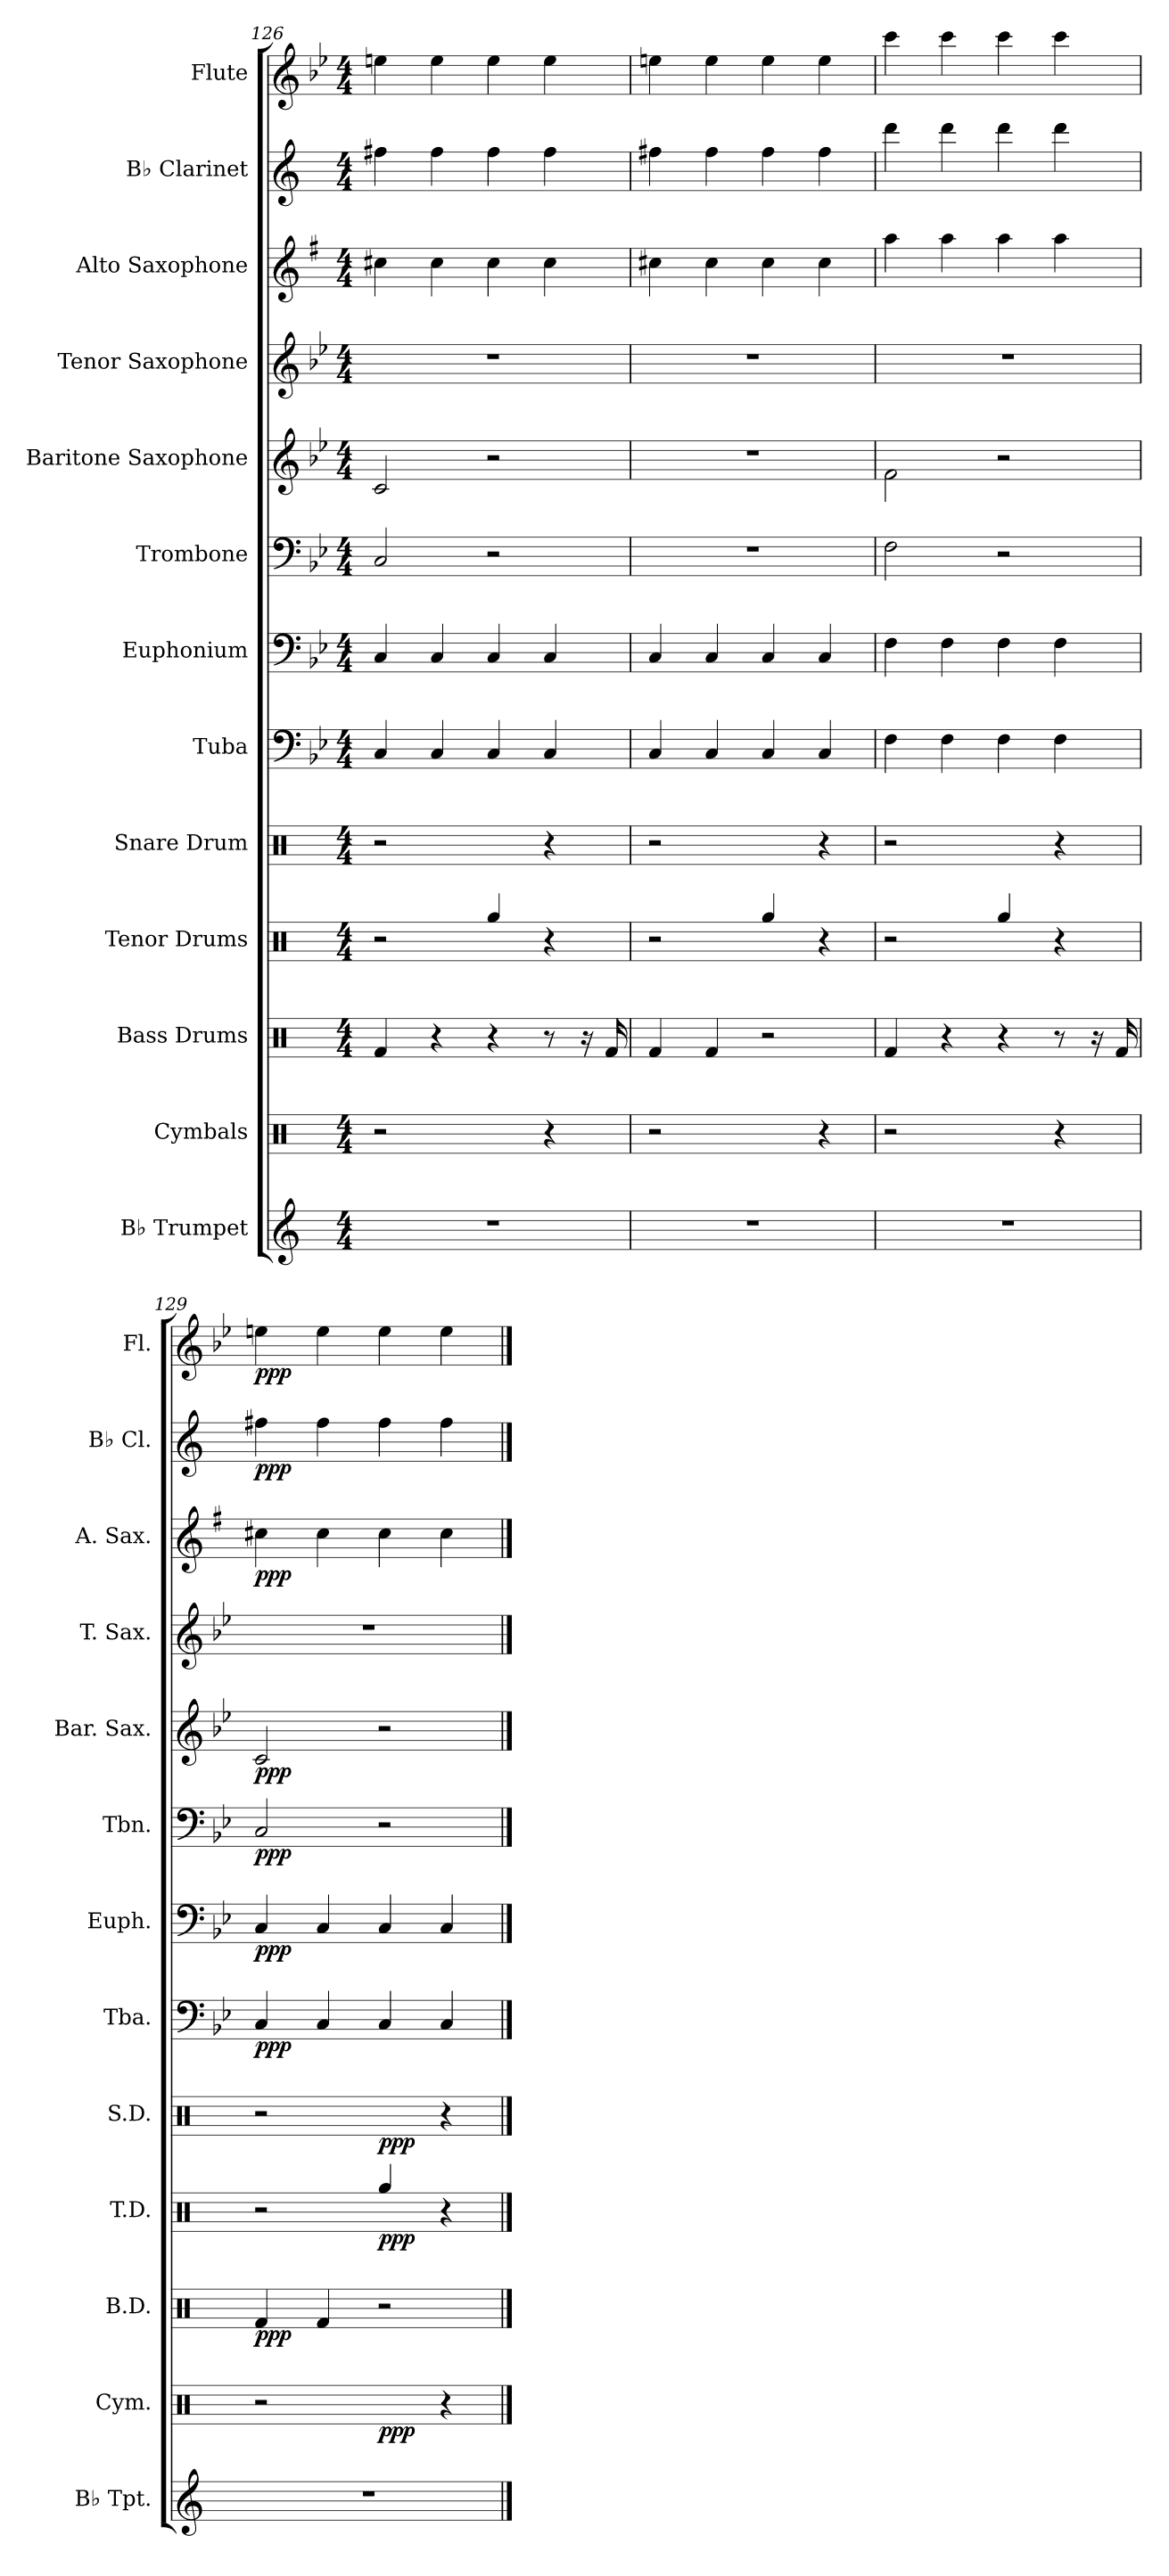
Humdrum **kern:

**kern	**kern	**dynam	**kern	**dynam	**kern	**dynam	**kern	**dynam	**kern	**dynam	**kern	**dynam	**kern	**dynam	**kern	**dynam	**kern	**kern	**dynam	**kern	**dynam	**kern	**dynam
*part13	*part12	*part12	*part11	*part11	*part10	*part10	*part9	*part9	*part8	*part8	*part7	*part7	*part6	*part6	*part5	*part5	*part4	*part3	*part3	*part2	*part2	*part1	*part1
*staff13	*staff12	*staff12	*staff11	*staff11	*staff10	*staff10	*staff9	*staff9	*staff8	*staff8	*staff7	*staff7	*staff6	*staff6	*staff5	*staff5	*staff4	*staff3	*staff3	*staff2	*staff2	*staff1	*staff1
*I"B♭ Trumpet	*I"Cymbals	*	*I"Bass Drums	*	*I"Tenor Drums	*	*I"Snare Drum	*	*I"Tuba	*	*I"Euphonium	*	*I"Trombone	*	*I"Baritone Saxophone	*	*I"Tenor Saxophone	*I"Alto Saxophone	*	*I"B♭ Clarinet	*	*I"Flute	*
*I'B♭ Tpt.	*I'Cym.	*	*I'B.D.	*	*I'T.D.	*	*I'S.D.	*	*I'Tba.	*	*I'Euph.	*	*I'Tbn.	*	*I'Bar. Sax.	*	*I'T. Sax.	*I'A. Sax.	*	*I'B♭ Cl.	*	*I'Fl.	*
*clefG2	*clefX	*	*clefX	*	*clefX	*	*clefX	*	*clefF4	*	*clefF4	*	*clefF4	*	*clefG2	*	*clefG2	*clefG2	*	*clefG2	*	*clefG2	*
*ITrd1c2	*	*	*	*	*	*	*	*	*	*	*	*	*	*	*ITrd12c21	*	*ITrd8c14	*ITrd5c9	*	*ITrd1c2	*	*	*
*k[b-e-]	*k[]	*	*k[]	*	*k[]	*	*k[]	*	*k[b-e-]	*	*k[b-e-]	*	*k[b-e-]	*	*k[b-e-]	*	*k[b-e-]	*k[b-e-]	*	*k[b-e-]	*	*k[b-e-]	*
*M4/4	*M4/4	*	*M4/4	*	*M4/4	*	*M4/4	*	*M4/4	*	*M4/4	*	*M4/4	*	*M4/4	*	*M4/4	*M4/4	*	*M4/4	*	*M4/4	*
=126	=126	=126	=126	=126	=126	=126	=126	=126	=126	=126	=126	=126	=126	=126	=126	=126	=126	=126	=126	=126	=126	=126	=126
1r	2r	.	4Rf/	.	2r	.	2r	.	4C/	.	4C/	.	2C/	.	2C/	.	1r	4en\	.	4een\	.	4een\	.
.	.	.	4r	.	.	.	.	.	4C/	.	4C/	.	.	.	.	.	.	4e\	.	4ee\	.	4ee\	.
.	4R/	.	4r	.	4Rgg/	.	4R/	.	4C/	.	4C/	.	2r	.	2r	.	.	4e\	.	4ee\	.	4ee\	.
.	4r	.	8r	.	4r	.	4r	.	4C/	.	4C/	.	.	.	.	.	.	4e\	.	4ee\	.	4ee\	.
.	.	.	16r	.	.	.	.	.	.	.	.	.	.	.	.	.	.	.	.	.	.	.	.
.	.	.	16Rf/	.	.	.	.	.	.	.	.	.	.	.	.	.	.	.	.	.	.	.	.
!!LO:PB:g=z
=127	=127	=127	=127	=127	=127	=127	=127	=127	=127	=127	=127	=127	=127	=127	=127	=127	=127	=127	=127	=127	=127	=127	=127
1r	2r	.	4Rf/	.	2r	.	2r	.	4C/	.	4C/	.	1r	.	1r	.	1r	4en\	.	4een\	.	4een\	.
.	.	.	4Rf/	.	.	.	.	.	4C/	.	4C/	.	.	.	.	.	.	4e\	.	4ee\	.	4ee\	.
.	4R/	.	2r	.	4Rgg/	.	4R/	.	4C/	.	4C/	.	.	.	.	.	.	4e\	.	4ee\	.	4ee\	.
.	4r	.	.	.	4r	.	4r	.	4C/	.	4C/	.	.	.	.	.	.	4e\	.	4ee\	.	4ee\	.
=128	=128	=128	=128	=128	=128	=128	=128	=128	=128	=128	=128	=128	=128	=128	=128	=128	=128	=128	=128	=128	=128	=128	=128
1r	2r	.	4Rf/	.	2r	.	2r	.	4F\	.	4F\	.	2F\	.	2F\	.	1r	4cc\	.	4ccc\	.	4ccc\	.
.	.	.	4r	.	.	.	.	.	4F\	.	4F\	.	.	.	.	.	.	4cc\	.	4ccc\	.	4ccc\	.
.	4R/	.	4r	.	4Rgg/	.	4R/	.	4F\	.	4F\	.	2r	.	2r	.	.	4cc\	.	4ccc\	.	4ccc\	.
.	4r	.	8r	.	4r	.	4r	.	4F\	.	4F\	.	.	.	.	.	.	4cc\	.	4ccc\	.	4ccc\	.
.	.	.	16r	.	.	.	.	.	.	.	.	.	.	.	.	.	.	.	.	.	.	.	.
.	.	.	16Rf/	.	.	.	.	.	.	.	.	.	.	.	.	.	.	.	.	.	.	.	.
=129	=129	=129	=129	=129	=129	=129	=129	=129	=129	=129	=129	=129	=129	=129	=129	=129	=129	=129	=129	=129	=129	=129	=129
!	!	!	!	!LO:DY:b	!	!	!	!	!	!LO:DY:b	!	!LO:DY:b	!	!LO:DY:b	!	!LO:DY:b	!	!	!LO:DY:b	!	!LO:DY:b	!	!LO:DY:b
1r	2r	.	4Rf/	ppp	2r	.	2r	.	4C/	ppp	4C/	ppp	2C/	ppp	2C/	ppp	1r	4en\	ppp	4een\	ppp	4een\	ppp
.	.	.	4Rf/	.	.	.	.	.	4C/	.	4C/	.	.	.	.	.	.	4e\	.	4ee\	.	4ee\	.
!	!	!LO:DY:b	!	!	!	!LO:DY:b	!	!LO:DY:b	!	!	!	!	!	!	!	!	!	!	!	!	!	!	!
.	4R/	ppp	2r	.	4Rgg/	ppp	4R/	ppp	4C/	.	4C/	.	2r	.	2r	.	.	4e\	.	4ee\	.	4ee\	.
.	4r	.	.	.	4r	.	4r	.	4C/	.	4C/	.	.	.	.	.	.	4e\	.	4ee\	.	4ee\	.
==	==	==	==	==	==	==	==	==	==	==	==	==	==	==	==	==	==	==	==	==	==	==	==
*-	*-	*-	*-	*-	*-	*-	*-	*-	*-	*-	*-	*-	*-	*-	*-	*-	*-	*-	*-	*-	*-	*-	*-
